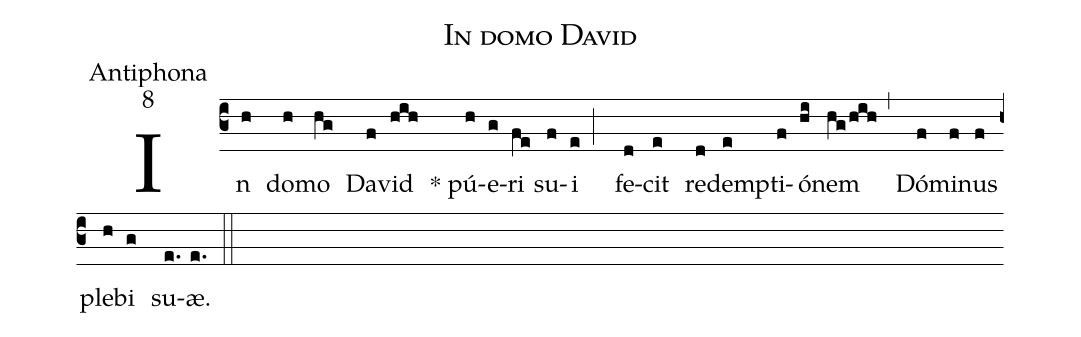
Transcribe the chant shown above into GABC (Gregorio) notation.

name:In domo David;
office-part:Antiphona;
mode:8;
%%
(c3)In (h) do(h)mo (hg) Da(f)vid (hih) * pú(h)e(g)ri(fe) su(f)i (e;)
fe(d)cit (e) re(d)demp(e)ti(f)ó(hi)nem (hg/hih,)
Dó(f)mi(f)nus (f) ple(h)bi (g) su(e.)æ. (e.::)
